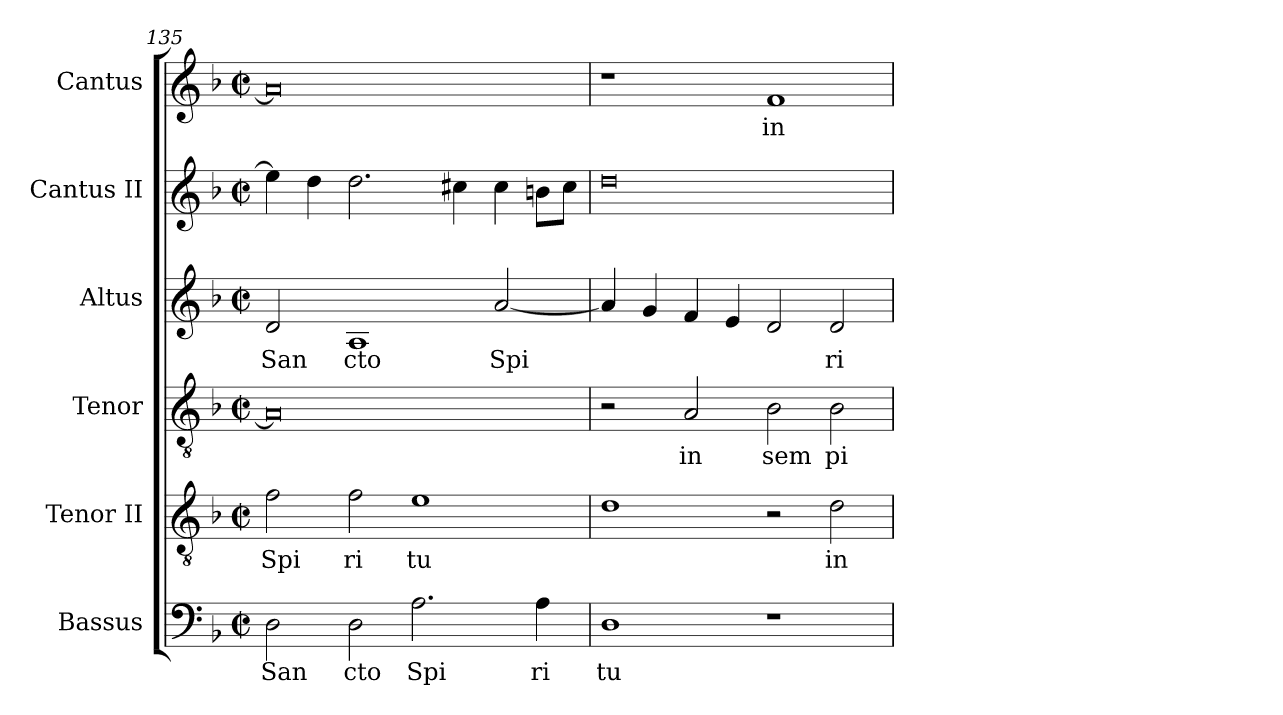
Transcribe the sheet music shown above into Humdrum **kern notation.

**kern	**text	**kern	**text	**kern	**text	**kern	**text	**kern	**kern	**text
*part6	*part6	*part5	*part5	*part4	*part4	*part3	*part3	*part2	*part1	*part1
*staff6	*staff6	*staff5	*staff5	*staff4	*staff4	*staff3	*staff3	*staff2	*staff1	*staff1
*I"Bassus	*	*I"Tenor II	*	*I"Tenor	*	*I"Altus	*	*I"Cantus II	*I"Cantus	*
*I'Bassus	*	*	*	*I'Tenor	*	*I'Altus	*	*I'Cantus II	*	*
*clefF4	*	*clefGv2	*	*clefGv2	*	*clefG2	*	*clefG2	*clefG2	*
*k[b-]	*	*k[b-]	*	*k[b-]	*	*k[b-]	*	*k[b-]	*k[b-]	*
*F:	*	*F:	*	*F:	*	*F:	*	*F:	*F:	*
*M2/2	*	*M2/2	*	*M2/2	*	*M2/2	*	*M2/2	*M2/2	*
*met(c|)	*	*met(c|)	*	*met(c|)	*	*met(c|)	*	*met(c|)	*met(c|)	*
=135	=135	=135	=135	=135	=135	=135	=135	=135	=135	=135
!	!LO:LY:b:cj	!	!LO:LY:b:cj	!	!	!	!LO:LY:b:cj	!	!	!
2D\	San	2f\	Spi	0A]	.	2d/	San	4ee\]	0a]	.
.	.	.	.	.	.	.	.	4dd\	.	.
!	!LO:LY:b:cj	!	!LO:LY:b:cj	!	!	!	!LO:LY:b:cj	!	!	!
2D\	cto	2f\	ri	.	.	1A	cto	2.dd\	.	.
!	!LO:LY:b:cj	!	!LO:LY:b:cj	!	!	!	!	!	!	!
2.A\	Spi	1e	tu	.	.	.	.	.	.	.
.	.	.	.	.	.	.	.	4cc#X\	.	.
!	!	!	!	!	!	!	!LO:LY:b	!	!	!
.	.	.	.	.	.	[<2a/	Spi	4cc#\	.	.
!	!LO:LY:b:cj	!	!	!	!	!	!	!	!	!
4A\	ri	.	.	.	.	.	.	8b\L	.	.
.	.	.	.	.	.	.	.	8cc#\J	.	.
=136	=136	=136	=136	=136	=136	=136	=136	=136	=136	=136
!	!LO:LY:b:cj	!	!	!	!	!	!	!	!	!
1D	tu	1d	.	2r	.	4a/]	.	0dd	1r	.
.	.	.	.	.	.	4g/	.	.	.	.
!	!	!	!	!	!LO:LY:b:cj	!	!	!	!	!
.	.	.	.	2A/	in	4f/	.	.	.	.
.	.	.	.	.	.	4e/	.	.	.	.
!	!	!	!	!	!LO:LY:b:cj	!	!	!	!	!LO:LY:b:cj
1r	.	2r	.	2B-\	sem	2d/	.	.	1f	in
!	!	!	!LO:LY:b:cj	!	!LO:LY:b:cj	!	!LO:LY:b:cj	!	!	!
.	.	2d\	in	2B-\	pi	2d/	ri	.	.	.
=	=	=	=	=	=	=	=	=	=	=
*-	*-	*-	*-	*-	*-	*-	*-	*-	*-	*-
